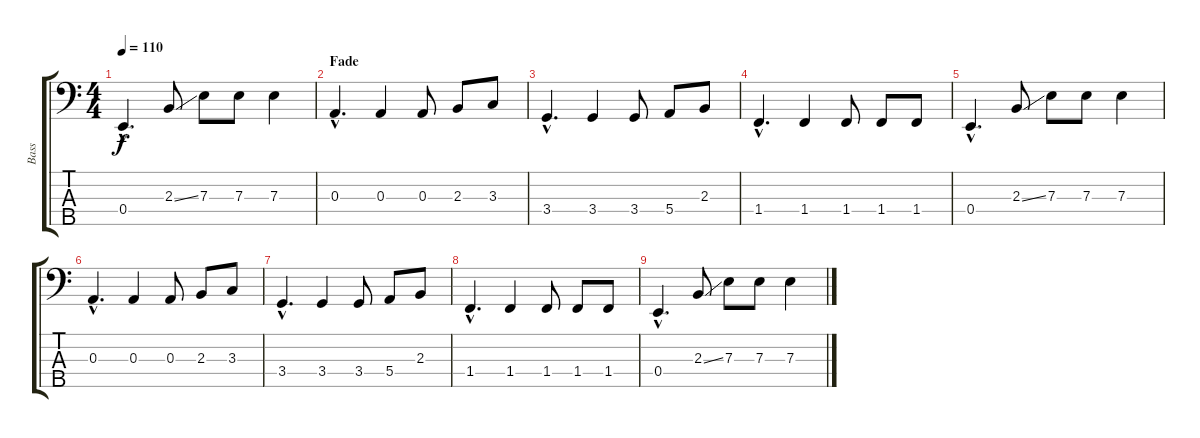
\track ("Bass" "Bass") {instrument electricbassfinger}
\staff {score tabs}
\tuning (G2 D2 A1 E1 B0) {hide}
\ts (4 4)
\tempo 110
\clef f4
\ks c
0.4{hac}.4{d dy f} 2.3{ss}.8 7.3.8 7.3.8 7.3.4 |
\section ("" "Fade")
0.3{hac}.4{d volume 4} 0.3.4 0.3.8 2.3.8 3.3.8 |
3.4{hac}.4{d} 3.4.4 3.4.8 5.4.8 2.3.8 |
1.4{hac}.4{d} 1.4.4 1.4.8 1.4.8 1.4.8 |
0.4{hac}.4{d} 2.3{ss}.8 7.3.8 7.3.8 7.3.4 |
0.3{hac}.4{d volume 0} 0.3.4 0.3.8 2.3.8 3.3.8 |
3.4{hac}.4{d} 3.4.4 3.4.8 5.4.8 2.3.8 |
1.4{hac}.4{d} 1.4.4 1.4.8 1.4.8 1.4.8 |
0.4{hac}.4{d} 2.3{ss}.8 7.3.8 7.3.8 7.3.4
